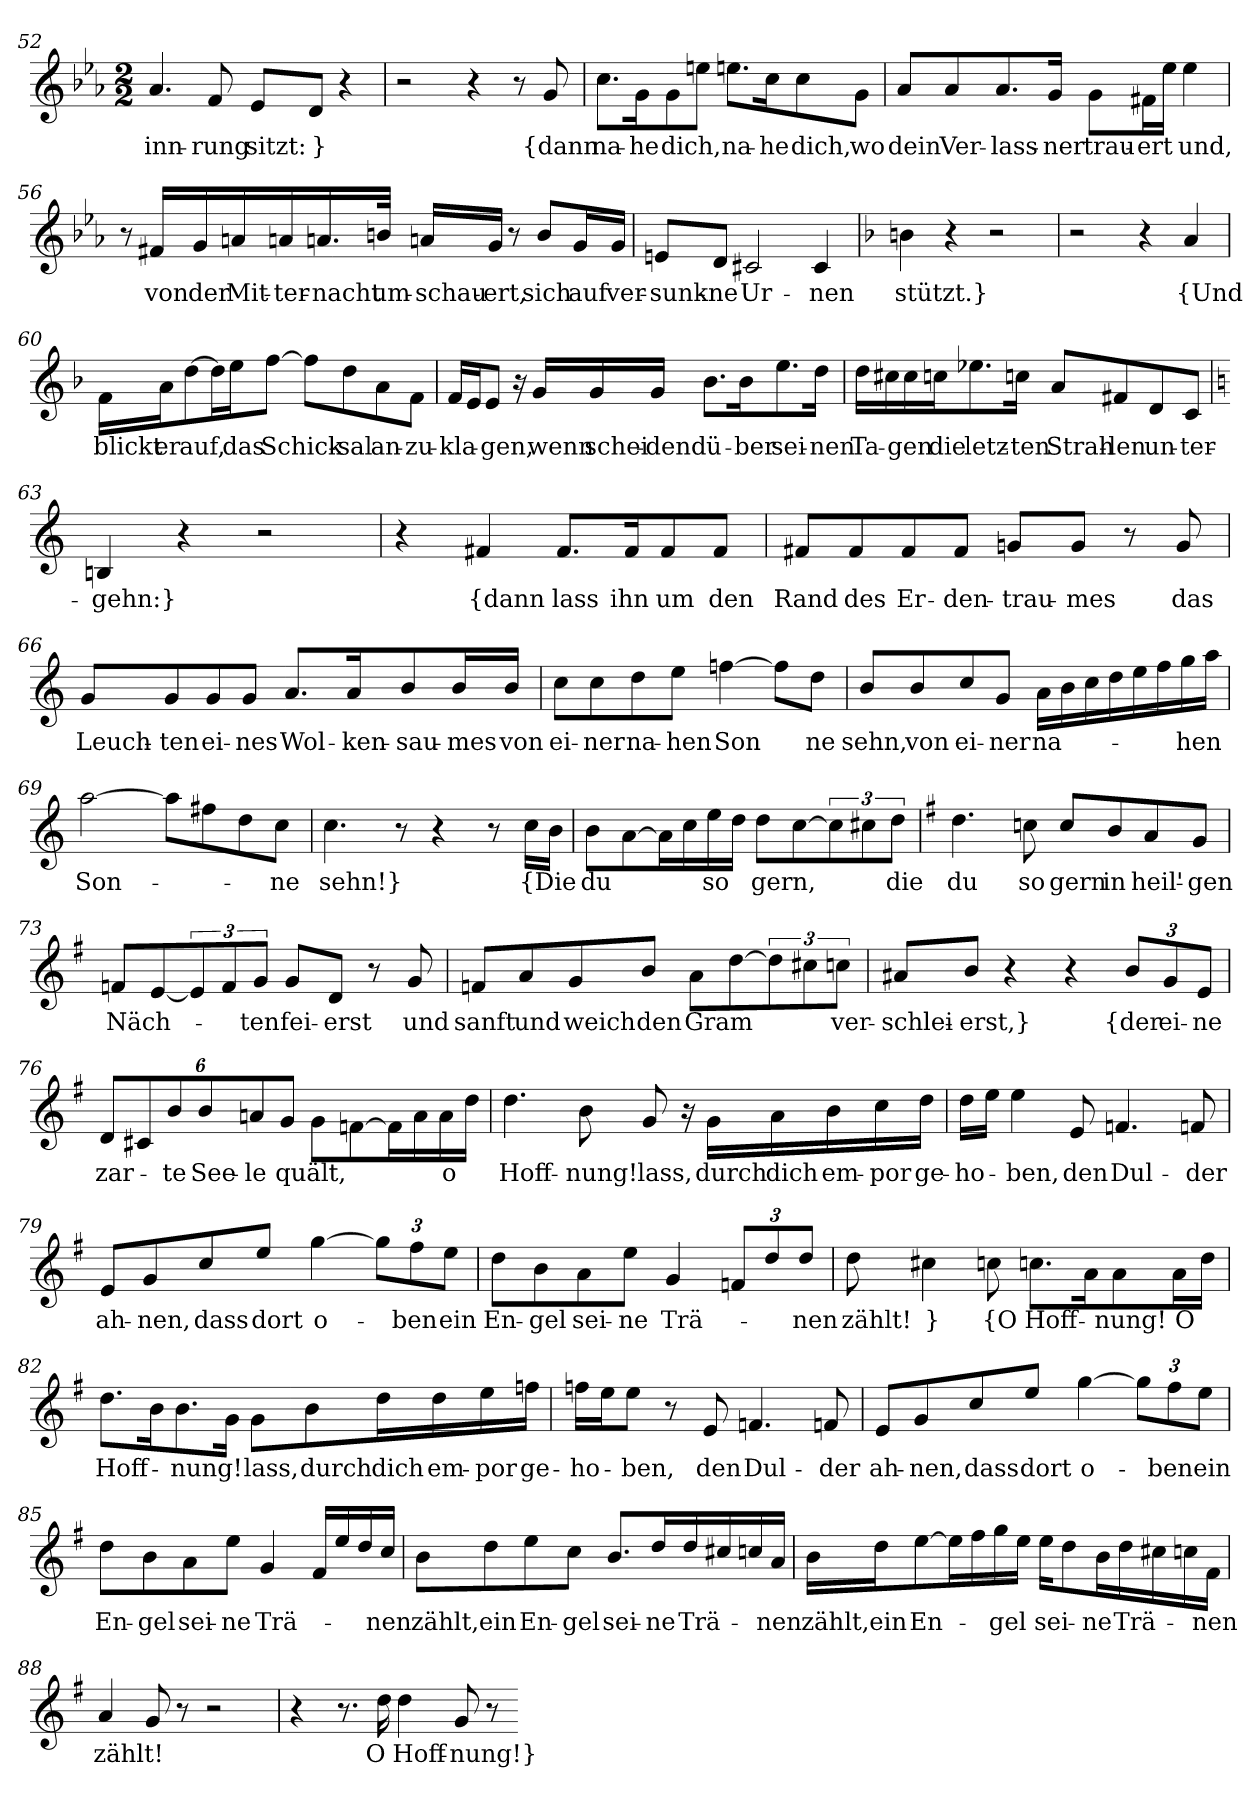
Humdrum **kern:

**kern	**text
*part1	*part1
*staff1	*staff1
*clefG2	*
*k[b-e-a-]	*
*M2/2	*
=52	=52
4.a-	-inn-
8f	-rung
8e-/L	sitzt:
8d/J	}
4r	.
=53	=53
2r	.
4r	.
8r	.
8g	{dann
=54	=54
8.cc\L	na-
16g\K	-he
8g\	dich,
8een\J	.
8.een\L	na-
16cc\K	-he
8cc\	dich,
8g\J	wo
=55	=55
8a-/L	dein
8a-/	Ver-
8.a-/	-lass-
16g/Jk	-ner
8g\L	trau-
16f#X\L	-ert
16ee-\JJ	.
4ee-	und,
=56	=56
8r	.
16f#X/LL	von
16g/	der
16an/	Mit-
16an/	-ter-
16.an/	nacht
32bn/JJk	um-
16an/LL	-schau-
16g/JJ	-ert,
8r	.
8b/L	sich
16g/L	auf
16g/JJ	ver-
=57	=57
8en/L	-sunk-
8d/J	-ne
2c#X	Ur-
4c#	-nen
=58	=58
*k[b-]	*
4bn	stützt.}
4r	.
2r	.
=59	=59
2r	.
4r	.
4a	{Und
=60	=60
16f\LL	blickt
16a\J	er
[8dd\	auf,
16dd\L]	.
16ee\J	das
[8ff\J	Schick-
8ff\L]	.
8dd\	-sal
8a\	an-
8f\J	-zu-
=61	=61
16f/LL	-kla-
16e/J	.
8e/J	-gen,
16r	.
16g/LL	wenn
16g/	schei-
16g/JJ	-dend
8.b-\L	ü-
16b-\K	-ber
8.ee\	sei-
16dd\Jk	-nen
=62	=62
16dd\LL	Ta-
16cc#X\	.
16cc#\	-gen
16ccn\J	die
8.ee-X\	letz-
16ccn\Jk	-ten
8a/L	Strah-
8f#X/	-len
8d/	un-
8c/J	-ter-
=63	=63
*k[]	*
4Bn	-gehn:}
4r	.
2r	.
=64	=64
4r	.
4f#X	{dann
8.f#/L	lass
16f#/K	ihn
8f#/	um
8f#/J	den
=65	=65
8f#X/L	Rand
8f#/	des
8f#/	Er-
8f#/J	-den-
8gn/L	-trau-
8g/J	-mes
8r	.
8g	das
=66	=66
8g/L	Leuch-
8g/	-ten
8g/	ei-
8g/J	-nes
8.a/L	Wol-
16a/K	-ken-
8b/	-sau-
16b/L	-mes
16b/JJ	von
=67	=67
8cc\L	ei-
8cc\	-ner
8dd\	na-
8ee\J	-hen
[4ffn	Son
8ffn\L]	.
8dd\J	-ne
=68	=68
8b/L	sehn,
8b/	von
8cc/	ei-
8g/J	-ner
16a\LL	na-
16b\	.
16cc\	.
16dd\	.
16ee\	.
16ff\	.
16gg\	-hen
16aa\JJ	.
=69	=69
[2aa	Son-
8aa\L]	.
8ff#X\	.
8dd\	.
8cc\J	-ne
=70	=70
4.cc	sehn!}
8r	.
4r	.
8r	.
16cc\LL	{Die
16b\JJ	.
=71	=71
8b\L	du
[8a\	.
16a\L]	.
16cc\	.
16ee\	so
16dd\JJ	.
8dd\L	gern,
[8cc\	.
12cc\]	.
12cc#X\	.
12dd\J	die
=72	=72
*k[f#]	*
4.dd	du
8ccn	so
8cc/L	gern
8b/	in
8a/	heil'-
8g/J	-gen
=73	=73
8fn/L	Näch-
[8e/	.
12e/]	.
12f/	.
12g/J	-ten
8g/L	fei-
8d/J	-erst
8r	.
8g	und
=74	=74
8fn/L	sanft
8a/	und
8g/	weich
8b/J	den
8a\L	Gram
[8dd\	.
12dd\]	.
12cc#X\	.
12ccn\J	ver-
=75	=75
8a#X/L	-schlei-
8b/J	-erst,}
4r	.
4r	.
12b/L	{der
12g/	ei-
12e/J	-ne
=76	=76
12d/L	zar-
12c#X/	.
12b/	-te
12b/	See-
12an/	-le
12g/J	quält,
8g\L	.
[8fn\	.
16f\L]	.
16a\	.
16a\	o
16dd\JJ	.
=77	=77
4.dd	Hoff-
8b	-nung!
8g	lass,
16r	.
16g\LL	durch
16a\	dich
16b\	em-
16cc\	-por
16dd\JJ	ge-
=78	=78
16dd\LL	-ho-
16ee\JJ	.
4ee	-ben,
8e	den
4.fn	Dul-
8fn	-der
=79	=79
8e/L	ah-
8g/	-nen,
8cc/	dass
8ee/J	dort
[4gg	o-
12gg\L]	.
12ff#\	-ben
12ee\J	ein
=80	=80
8dd\L	En-
8b\	-gel
8a\	sei-
8ee\J	-ne
4g	Trä-
12fn/L	.
12dd/	.
12dd/J	-nen
=81	=81
8dd	zählt!
4cc#X	}
8ccn	{O
8.ccn\L	Hoff-
16a\K	.
8a\	-nung!
16a\L	O
16dd\JJ	.
=82	=82
8.dd\L	Hoff-
16b\K	.
8.b\	-nung!
16g\Jk	.
8g\L	lass,
8b\	durch
16dd\L	dich
16dd\	em-
16ee\	-por
16ffn\JJ	ge-
=83	=83
16ffn\LL	-ho-
16ee\J	.
8ee\J	-ben,
8r	.
8e	den
4.fn	Dul-
8fn	-der
=84	=84
8e/L	ah-
8g/	-nen,
8cc/	dass
8ee/J	dort
[4gg	o-
12gg\L]	.
12ff#\	-ben
12ee\J	ein
=85	=85
8dd\L	En-
8b\	-gel
8a\	sei-
8ee\J	-ne
4g	Trä-
16f#/LL	.
16ee/	.
16dd/	.
16cc/JJ	-nen
=86	=86
8b\L	zählt,
8dd\	ein
8ee\	En-
8cc\J	-gel
8.b/L	sei-
16dd/L	-ne
16dd/	Trä-
16cc#X/	.
16ccn/	.
16a/JJ	-nen
=87	=87
16b\LL	zählt,
16dd\J	ein
[8ee\	En-
16ee\L]	.
16ff#\	.
16gg\	-gel
16ee\JJ	.
16ee\KL	sei-
8dd\	.
16b\L	-ne
16dd\	Trä-
16cc#X\	.
16ccn\	.
16f#\JJ	-nen
=88	=88
4a	zählt!
8g	.
8r	.
2r	.
=89	=89
4r	.
8.r	.
16dd	O
4dd	Hoff-
8g	-nung!}
8r	.
=-	=-
*-	*-
